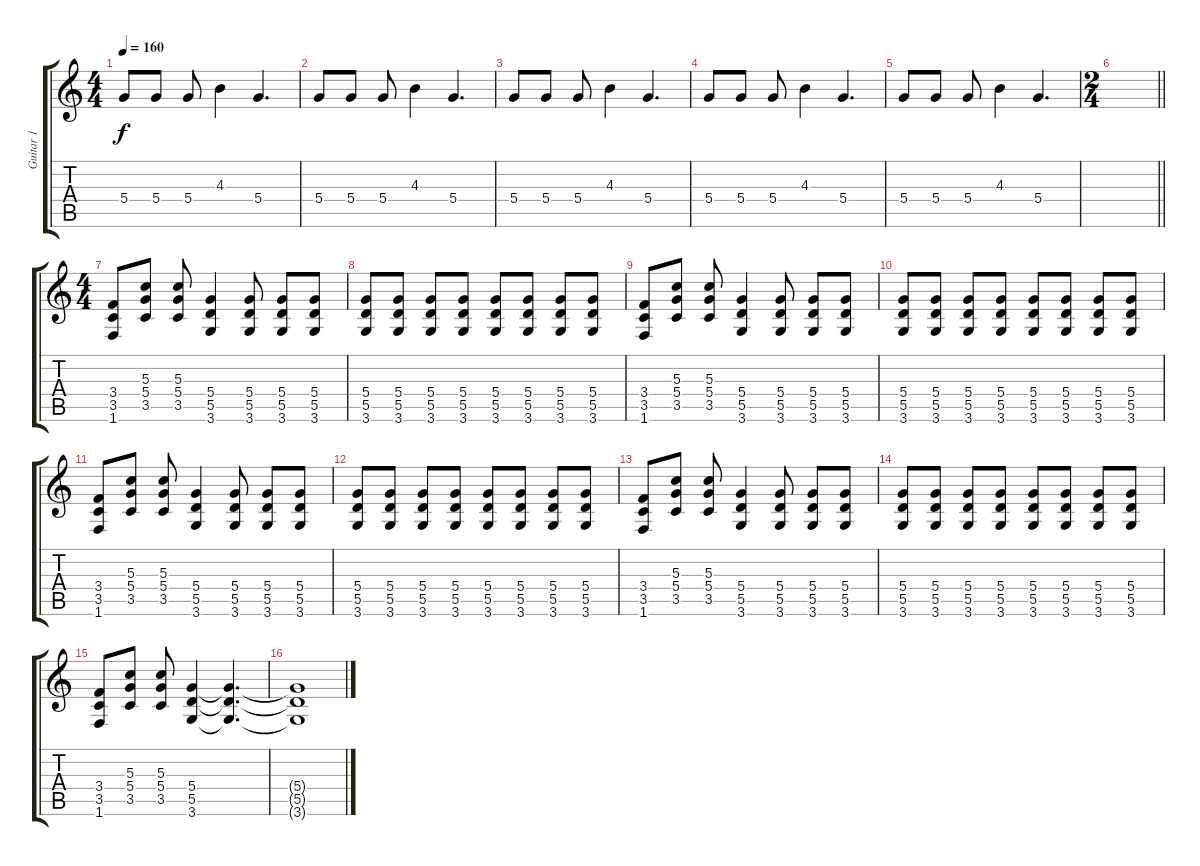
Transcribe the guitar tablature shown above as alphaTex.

\track ("Guitar 1" "Guitar 1") {instrument distortionguitar}
\staff {score tabs}
\tuning (E4 B3 G3 D3 A2 E2) {hide}
\ts (4 4)
\tempo 160
\clef g2
\ks c
5.4.8{dy f} 5.4.8 5.4.8 4.3.4 5.4.4{d} |
5.4.8 5.4.8 5.4.8 4.3.4 5.4.4{d} |
5.4.8 5.4.8 5.4.8 4.3.4 5.4.4{d} |
5.4.8 5.4.8 5.4.8 4.3.4 5.4.4{d} |
5.4.8 5.4.8 5.4.8 4.3.4 5.4.4{d} |
\ts (2 4)
\barLineRight lightlight
|
\ts (4 4)
(3.4 3.5 1.6).8 (5.3 5.4 3.5).8 (5.3 5.4 3.5).8 (5.4 5.5 3.6).4 (5.4 5.5 3.6).8 (5.4 5.5 3.6).8 (5.4 5.5 3.6).8 |
(5.4 5.5 3.6).8 (5.4 5.5 3.6).8 (5.4 5.5 3.6).8 (5.4 5.5 3.6).8 (5.4 5.5 3.6).8 (5.4 5.5 3.6).8 (5.4 5.5 3.6).8 (5.4 5.5 3.6).8 |
(3.4 3.5 1.6).8 (5.3 5.4 3.5).8 (5.3 5.4 3.5).8 (5.4 5.5 3.6).4 (5.4 5.5 3.6).8 (5.4 5.5 3.6).8 (5.4 5.5 3.6).8 |
(5.4 5.5 3.6).8 (5.4 5.5 3.6).8 (5.4 5.5 3.6).8 (5.4 5.5 3.6).8 (5.4 5.5 3.6).8 (5.4 5.5 3.6).8 (5.4 5.5 3.6).8 (5.4 5.5 3.6).8 |
(3.4 3.5 1.6).8 (5.3 5.4 3.5).8 (5.3 5.4 3.5).8 (5.4 5.5 3.6).4 (5.4 5.5 3.6).8 (5.4 5.5 3.6).8 (5.4 5.5 3.6).8 |
(5.4 5.5 3.6).8 (5.4 5.5 3.6).8 (5.4 5.5 3.6).8 (5.4 5.5 3.6).8 (5.4 5.5 3.6).8 (5.4 5.5 3.6).8 (5.4 5.5 3.6).8 (5.4 5.5 3.6).8 |
(3.4 3.5 1.6).8 (5.3 5.4 3.5).8 (5.3 5.4 3.5).8 (5.4 5.5 3.6).4 (5.4 5.5 3.6).8 (5.4 5.5 3.6).8 (5.4 5.5 3.6).8 |
(5.4 5.5 3.6).8 (5.4 5.5 3.6).8 (5.4 5.5 3.6).8 (5.4 5.5 3.6).8 (5.4 5.5 3.6).8 (5.4 5.5 3.6).8 (5.4 5.5 3.6).8 (5.4 5.5 3.6).8 |
(3.4 3.5 1.6).8 (5.3 5.4 3.5).8 (5.3 5.4 3.5).8 (5.4 5.5 3.6).4 (5.4{t} 5.5{t} 3.6{t}).4{d} |
(5.4{t} 5.5{t} 3.6{t}).1
